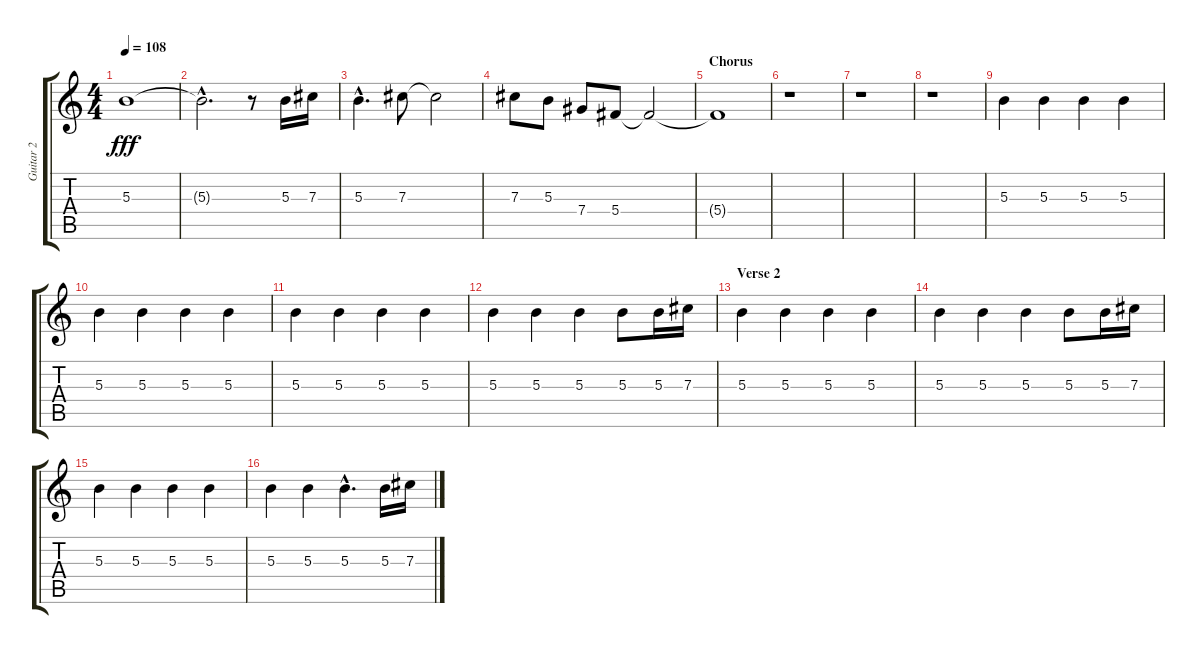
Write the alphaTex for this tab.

\track ("Guitar 2" "Guitar 2") {instrument distortionguitar}
\staff {score tabs}
\tuning (Eb4 Bb3 Gb3 Db3 Ab2 Eb2) {hide}
\ts (4 4)
\tempo 108
\clef g2
\ks c
5.3.1{dy fff} |
5.3{hac t}.2{d} r.8 5.3.16 7.3.16 |
5.3{hac}.4{d} 7.3.8 7.3{t}.2 |
7.3.8 5.3.8 7.4.8 5.4.8 5.4{t}.2 |
\section ("" "Chorus")
5.4{t}.1{volume 0} |
r.1{volume 10} |
r.1 |
r.1 |
5.3.4 5.3.4 5.3.4 5.3.4 |
5.3.4 5.3.4 5.3.4 5.3.4 |
5.3.4 5.3.4 5.3.4 5.3.4 |
5.3.4 5.3.4 5.3.4 5.3.8 5.3.16 7.3.16 |
\section ("" "Verse 2")
5.3.4 5.3.4 5.3.4 5.3.4 |
5.3.4 5.3.4 5.3.4 5.3.8 5.3.16 7.3.16 |
5.3.4 5.3.4 5.3.4 5.3.4 |
5.3.4 5.3.4 5.3{hac}.4{d} 5.3.16 7.3.16
